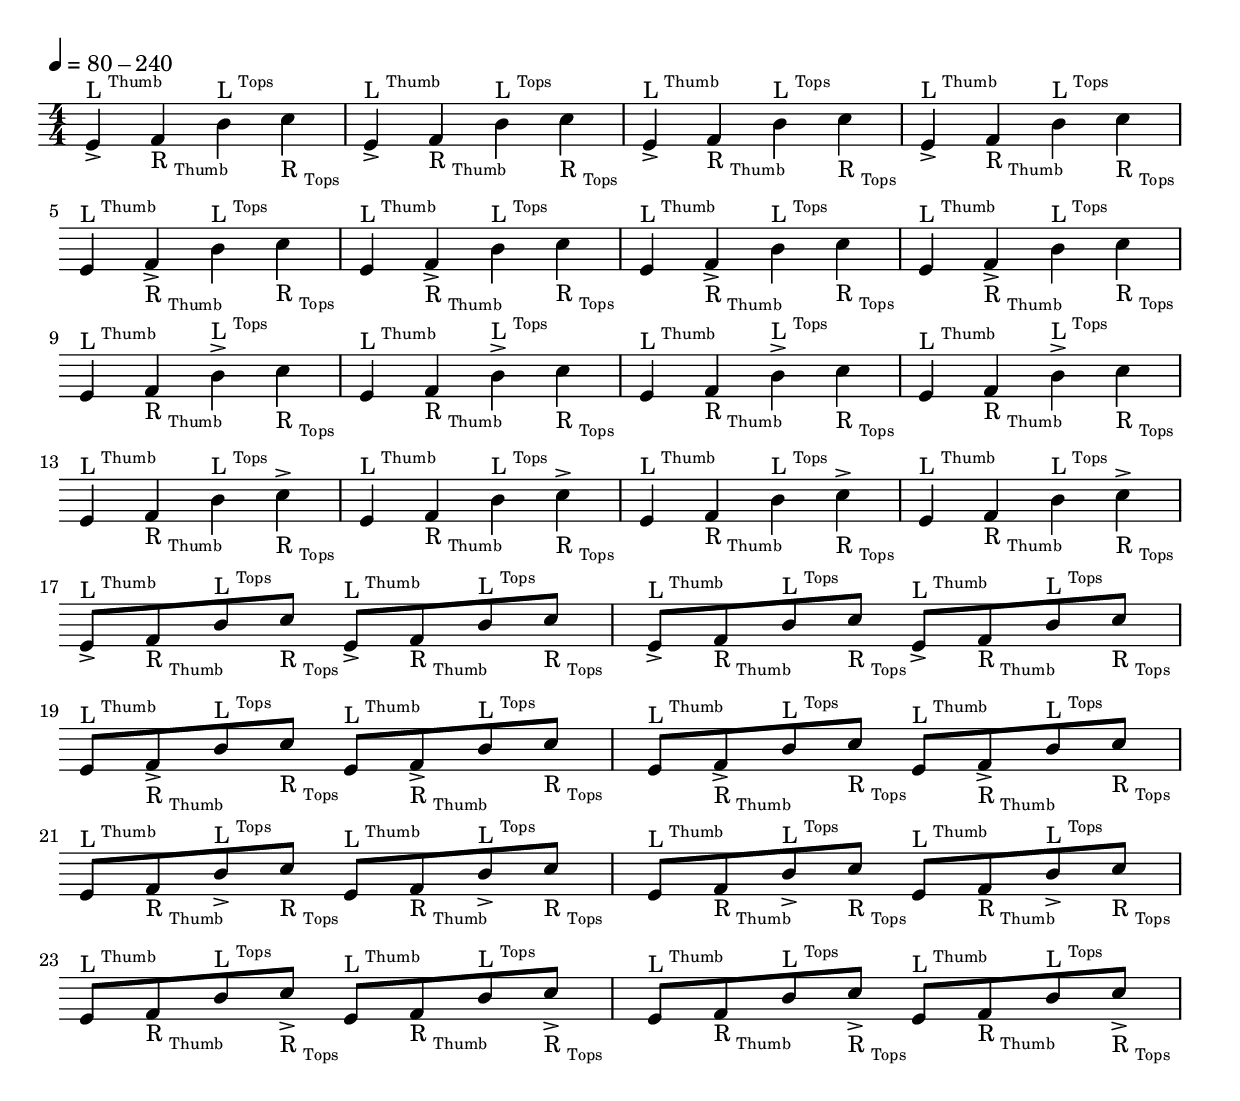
\version "2.24.1"
\include "../global.ly"

\layout {
  indent = -3.5
}

\relative {
  \defaultScoreSettings
  \tempo 4 = 80 - 240
  \time 4/4

  \repeat unfold 4 { e'4^\LThumbTop-> f_\RThumbBtm   b^\LTopsTop   c_\RTopsBtm   } \break
  \repeat unfold 4 { e,4^\LThumbTop   f_\RThumbBtm-> b^\LTopsTop   c_\RTopsBtm   } \break
  \repeat unfold 4 { e,4^\LThumbTop   f_\RThumbBtm   b^\LTopsTop-> c_\RTopsBtm   } \break
  \repeat unfold 4 { e,4^\LThumbTop   f_\RThumbBtm   b^\LTopsTop   c_\RTopsBtm-> } \break

  \repeat unfold 4 { e,8^\LThumbTop-> f_\RThumbBtm   b^\LTopsTop   c_\RTopsBtm   } \break
  \repeat unfold 4 { e,8^\LThumbTop   f_\RThumbBtm-> b^\LTopsTop   c_\RTopsBtm   } \break
  \repeat unfold 4 { e,8^\LThumbTop   f_\RThumbBtm   b^\LTopsTop-> c_\RTopsBtm   } \break
  \repeat unfold 4 { e,8^\LThumbTop   f_\RThumbBtm   b^\LTopsTop   c_\RTopsBtm-> }
}